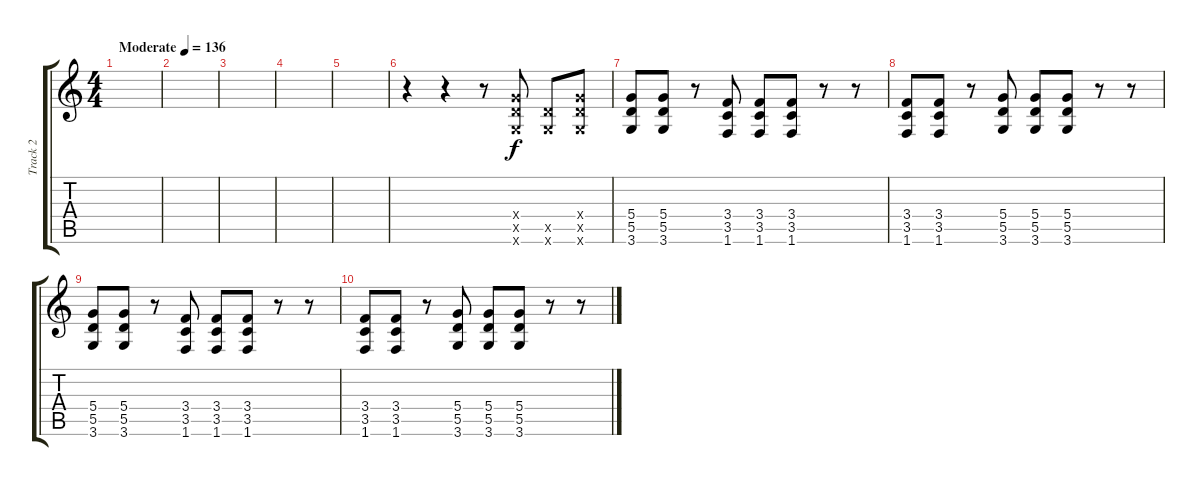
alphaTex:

\track ("Track 2" "Track 2") {instrument distortionguitar}
\staff {score tabs}
\tuning (E4 B3 G3 D3 A2 E2) {hide}
\ts (4 4)
\tempo (136 "Moderate")
\clef g2
\ks c
|
|
|
|
|
r.4 r.4 r.8 (5.4{x} 5.5{x} 3.6{x}).8 (5.5{x} 3.6{x}).8 (5.4{x} 5.5{x} 3.6{x}).8 |
(5.4 5.5 3.6).8 (5.4 5.5 3.6).8 r.8 (3.4 3.5 1.6).8 (3.4 3.5 1.6).8 (3.4 3.5 1.6).8 r.8 r.8 |
(3.4 3.5 1.6).8 (3.4 3.5 1.6).8 r.8 (5.4 5.5 3.6).8 (5.4 5.5 3.6).8 (5.4 5.5 3.6).8 r.8 r.8 |
(5.4 5.5 3.6).8 (5.4 5.5 3.6).8 r.8 (3.4 3.5 1.6).8 (3.4 3.5 1.6).8 (3.4 3.5 1.6).8 r.8 r.8 |
(3.4 3.5 1.6).8 (3.4 3.5 1.6).8 r.8 (5.4 5.5 3.6).8 (5.4 5.5 3.6).8 (5.4 5.5 3.6).8 r.8 r.8
